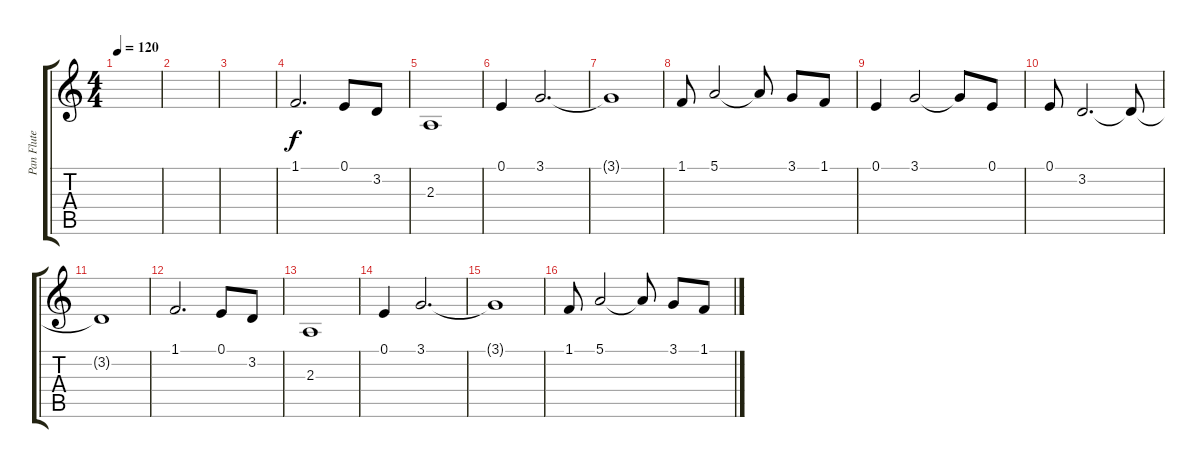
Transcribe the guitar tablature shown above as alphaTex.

\track ("Pan Flute" "Pan Flute") {instrument panflute}
\staff {score tabs}
\tuning (E4 B3 G3 D3 A2 E2) {hide}
\ts (4 4)
\tempo 120
\clef g2
\ks c
|
|
|
1.1.2{d balance 0} 0.1.8{balance 16} 3.2.8 |
2.3.1 |
0.1.4{balance 0} 3.1.2{d balance 16} |
3.1{t}.1 |
1.1.8{balance 0} 5.1.2{balance 16} 5.1{t}.8 3.1.8 1.1.8 |
0.1.4{balance 0} 3.1.2 3.1{t}.8 0.1.8{balance 0} |
0.1.8 3.2.2{d balance 16} 3.2{t}.8 |
3.2{t}.1 |
1.1.2{d balance 0} 0.1.8{balance 16} 3.2.8 |
2.3.1 |
0.1.4{balance 0} 3.1.2{d balance 16} |
3.1{t}.1 |
1.1.8{balance 0} 5.1.2{balance 16} 5.1{t}.8 3.1.8 1.1.8
